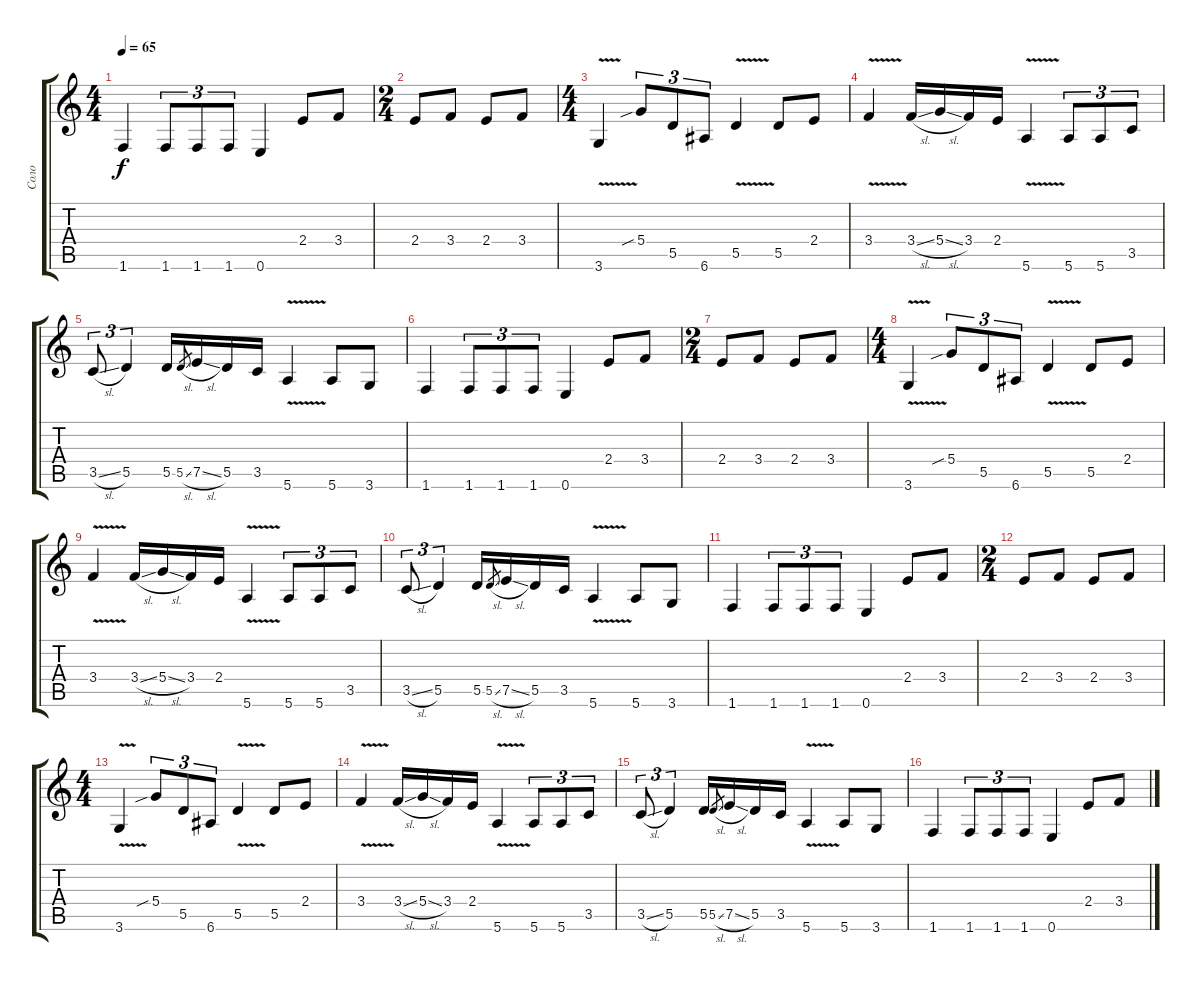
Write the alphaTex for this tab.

\track ("Соло" "Соло") {instrument electricguitarclean}
\staff {score tabs}
\tuning (E4 B3 G3 D3 A2 E2) {hide}
\ts (4 4)
\tempo 65
\clef g2
\ks c
1.6.4{dy f} 1.6.8{tu (3 2)} 1.6.8{tu (3 2)} 1.6.8{tu (3 2)} 0.6.4 2.4.8 3.4.8 |
\ts (2 4)
2.4.8 3.4.8 2.4.8 3.4.8 |
\ts (4 4)
3.6{v}.4 5.4{sib}.8{tu (3 2)} 5.5.8{tu (3 2)} 6.6.8{tu (3 2)} 5.5{v}.4 5.5.8 2.4.8 |
3.4{v}.4 3.4{sl}.16 5.4{sl}.16 3.4.16 2.4.16 5.6{v}.4 5.6.8{tu (3 2)} 5.6.8{tu (3 2)} 3.5.8{tu (3 2)} |
3.5{sl}.8{tu (3 2)} 5.5.4{tu (3 2)} 5.5.16 5.5{sl}.8{gr} 7.5{sl}.16 5.5.16 3.5.16 5.6{v}.4 5.6.8 3.6.8 |
1.6.4 1.6.8{tu (3 2)} 1.6.8{tu (3 2)} 1.6.8{tu (3 2)} 0.6.4 2.4.8 3.4.8 |
\ts (2 4)
2.4.8 3.4.8 2.4.8 3.4.8 |
\ts (4 4)
3.6{v}.4 5.4{sib}.8{tu (3 2)} 5.5.8{tu (3 2)} 6.6.8{tu (3 2)} 5.5{v}.4 5.5.8 2.4.8 |
3.4{v}.4 3.4{sl}.16 5.4{sl}.16 3.4.16 2.4.16 5.6{v}.4 5.6.8{tu (3 2)} 5.6.8{tu (3 2)} 3.5.8{tu (3 2)} |
3.5{sl}.8{tu (3 2)} 5.5.4{tu (3 2)} 5.5.16 5.5{sl}.8{gr} 7.5{sl}.16 5.5.16 3.5.16 5.6{v}.4 5.6.8 3.6.8 |
1.6.4 1.6.8{tu (3 2)} 1.6.8{tu (3 2)} 1.6.8{tu (3 2)} 0.6.4 2.4.8 3.4.8 |
\ts (2 4)
2.4.8 3.4.8 2.4.8 3.4.8 |
\ts (4 4)
3.6{v}.4 5.4{sib}.8{tu (3 2)} 5.5.8{tu (3 2)} 6.6.8{tu (3 2)} 5.5{v}.4{volume 1} 5.5.8 2.4.8 |
3.4{v}.4 3.4{sl}.16 5.4{sl}.16 3.4.16 2.4.16 5.6{v}.4 5.6.8{tu (3 2)} 5.6.8{tu (3 2)} 3.5.8{tu (3 2)} |
3.5{sl}.8{tu (3 2)} 5.5.4{tu (3 2)} 5.5.16 5.5{sl}.8{gr} 7.5{sl}.16 5.5.16 3.5.16 5.6{v}.4 5.6.8 3.6.8 |
1.6.4 1.6.8{tu (3 2)} 1.6.8{tu (3 2)} 1.6.8{tu (3 2)} 0.6.4 2.4.8 3.4.8
